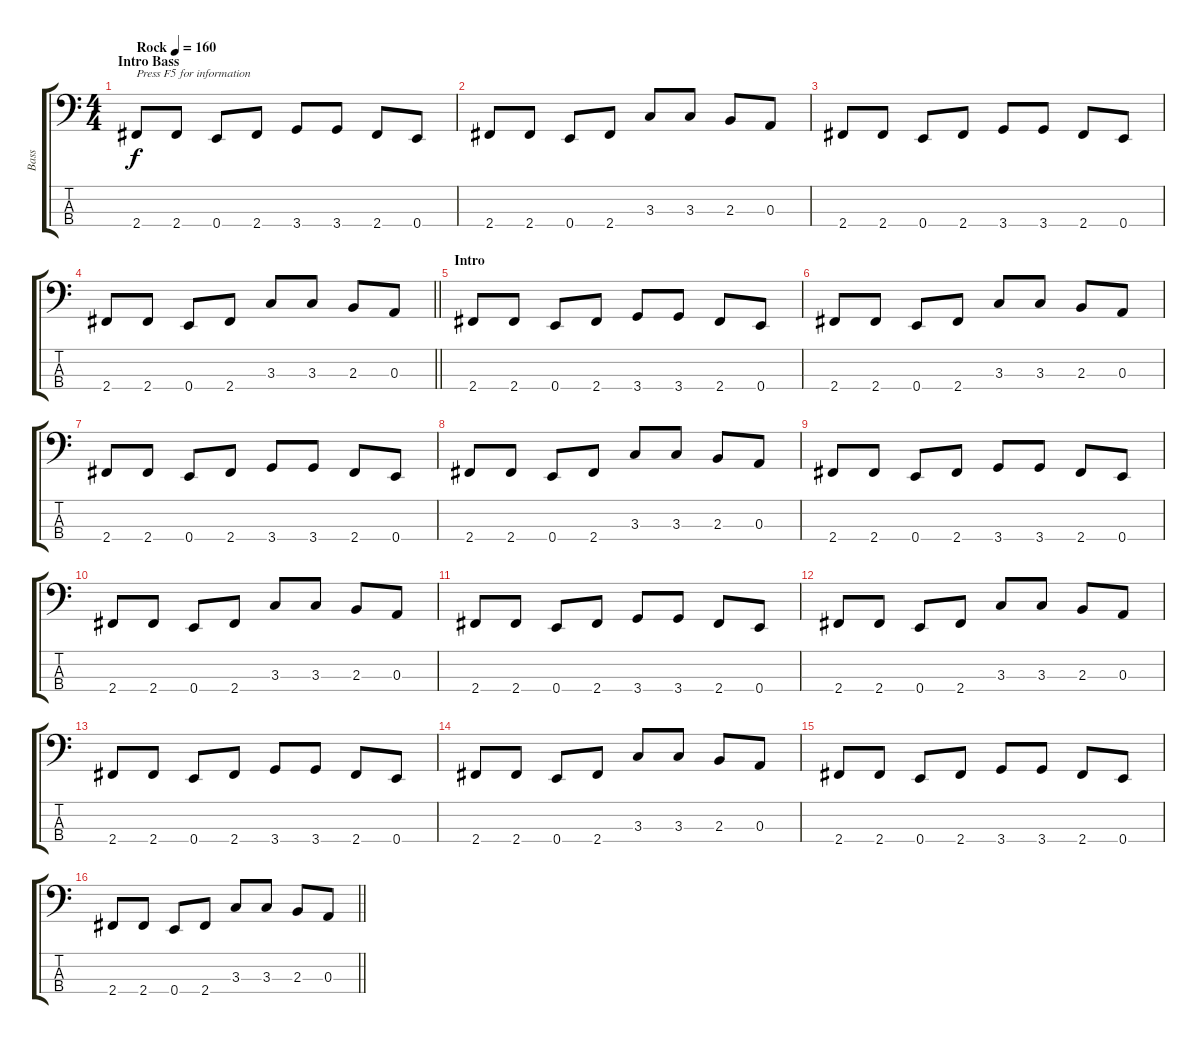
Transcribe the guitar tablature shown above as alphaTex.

\track ("Bass" "Bass") {instrument electricbasspick}
\staff {score tabs}
\tuning (G2 D2 A1 E1) {hide}
\ts (4 4)
\section ("" "Intro Bass")
\tempo (160 "Rock")
\clef f4
\ks c
2.4.8{txt "Press F5 for information" dy f instrument electricbasspick} 2.4.8 0.4.8 2.4.8 3.4.8 3.4.8 2.4.8 0.4.8 |
2.4.8 2.4.8 0.4.8 2.4.8 3.3.8 3.3.8 2.3.8 0.3.8 |
2.4.8 2.4.8 0.4.8 2.4.8 3.4.8 3.4.8 2.4.8 0.4.8 |
\barLineRight lightlight
2.4.8 2.4.8 0.4.8 2.4.8 3.3.8 3.3.8 2.3.8 0.3.8 |
\section ("" "Intro")
2.4.8 2.4.8 0.4.8 2.4.8 3.4.8 3.4.8 2.4.8 0.4.8 |
2.4.8 2.4.8 0.4.8 2.4.8 3.3.8 3.3.8 2.3.8 0.3.8 |
2.4.8 2.4.8 0.4.8 2.4.8 3.4.8 3.4.8 2.4.8 0.4.8 |
2.4.8 2.4.8 0.4.8 2.4.8 3.3.8 3.3.8 2.3.8 0.3.8 |
2.4.8 2.4.8 0.4.8 2.4.8 3.4.8 3.4.8 2.4.8 0.4.8 |
2.4.8 2.4.8 0.4.8 2.4.8 3.3.8 3.3.8 2.3.8 0.3.8 |
2.4.8 2.4.8 0.4.8 2.4.8 3.4.8 3.4.8 2.4.8 0.4.8 |
2.4.8 2.4.8 0.4.8 2.4.8 3.3.8 3.3.8 2.3.8 0.3.8 |
2.4.8 2.4.8 0.4.8 2.4.8 3.4.8 3.4.8 2.4.8 0.4.8 |
2.4.8 2.4.8 0.4.8 2.4.8 3.3.8 3.3.8 2.3.8 0.3.8 |
2.4.8 2.4.8 0.4.8 2.4.8 3.4.8 3.4.8 2.4.8 0.4.8 |
\barLineRight lightlight
2.4.8 2.4.8 0.4.8 2.4.8 3.3.8 3.3.8 2.3.8 0.3.8
